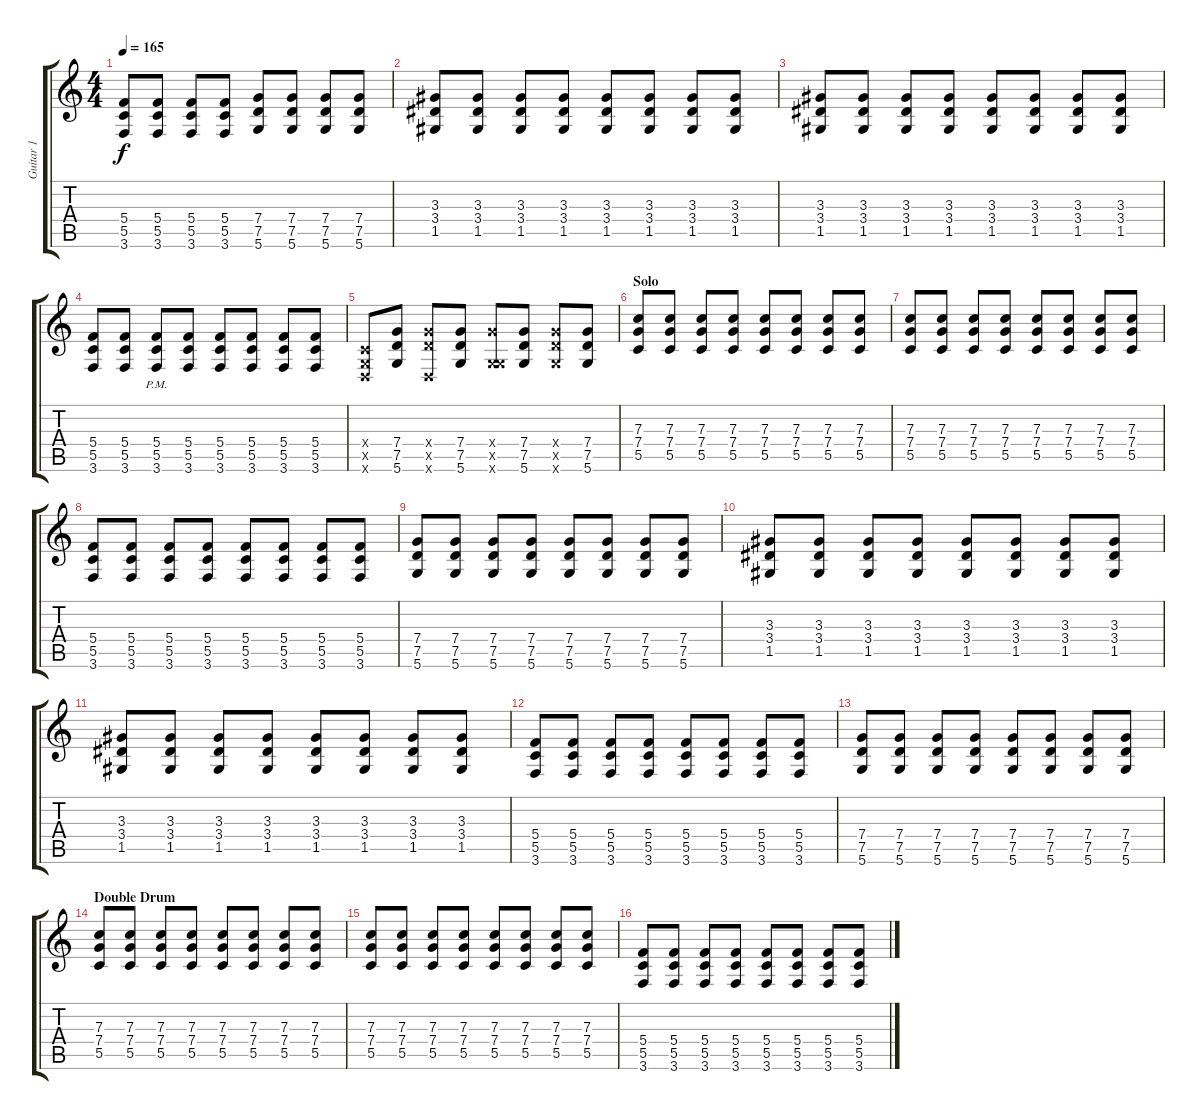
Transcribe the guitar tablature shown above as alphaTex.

\track ("Guitar 1" "Guitar 1") {instrument overdrivenguitar}
\staff {score tabs}
\tuning (D4 A3 F3 C3 G2 D2) {hide}
\ts (4 4)
\tempo 165
\clef g2
\ks c
(5.4 5.5 3.6).8{dy f} (5.4 5.5 3.6).8 (5.4 5.5 3.6).8 (5.4 5.5 3.6).8 (7.4 7.5 5.6).8 (7.4 7.5 5.6).8 (7.4 7.5 5.6).8 (7.4 7.5 5.6).8 |
(3.3 3.4 1.5).8 (3.3 3.4 1.5).8 (3.3 3.4 1.5).8 (3.3 3.4 1.5).8 (3.3 3.4 1.5).8 (3.3 3.4 1.5).8 (3.3 3.4 1.5).8 (3.3 3.4 1.5).8 |
(3.3 3.4 1.5).8 (3.3 3.4 1.5).8 (3.3 3.4 1.5).8 (3.3 3.4 1.5).8 (3.3 3.4 1.5).8 (3.3 3.4 1.5).8 (3.3 3.4 1.5).8 (3.3 3.4 1.5).8 |
(5.4 5.5 3.6).8 (5.4 5.5 3.6).8 (5.4{pm} 5.5 3.6).8 (5.4 5.5 3.6).8 (5.4 5.5 3.6).8 (5.4 5.5 3.6).8 (5.4 5.5 3.6).8 (5.4 5.5 3.6).8 |
(0.4{x} 0.5{x} 0.6{x}).8 (7.4 7.5 5.6).8 (7.4{x} 7.5{x} 0.6{x}).8 (7.4 7.5 5.6).8 (7.4{x} 0.5{x} 5.6{x}).8 (7.4 7.5 5.6).8 (7.4{x} 7.5{x} 5.6{x}).8 (7.4 7.5 5.6).8 |
\section ("" "Solo")
(7.3 7.4 5.5).8 (7.3 7.4 5.5).8 (7.3 7.4 5.5).8 (7.3 7.4 5.5).8 (7.3 7.4 5.5).8 (7.3 7.4 5.5).8 (7.3 7.4 5.5).8 (7.3 7.4 5.5).8 |
(7.3 7.4 5.5).8 (7.3 7.4 5.5).8 (7.3 7.4 5.5).8 (7.3 7.4 5.5).8 (7.3 7.4 5.5).8 (7.3 7.4 5.5).8 (7.3 7.4 5.5).8 (7.3 7.4 5.5).8 |
(5.4 5.5 3.6).8 (5.4 5.5 3.6).8 (5.4 5.5 3.6).8 (5.4 5.5 3.6).8 (5.4 5.5 3.6).8 (5.4 5.5 3.6).8 (5.4 5.5 3.6).8 (5.4 5.5 3.6).8 |
(7.4 7.5 5.6).8 (7.4 7.5 5.6).8 (7.4 7.5 5.6).8 (7.4 7.5 5.6).8 (7.4 7.5 5.6).8 (7.4 7.5 5.6).8 (7.4 7.5 5.6).8 (7.4 7.5 5.6).8 |
(3.3 3.4 1.5).8 (3.3 3.4 1.5).8 (3.3 3.4 1.5).8 (3.3 3.4 1.5).8 (3.3 3.4 1.5).8 (3.3 3.4 1.5).8 (3.3 3.4 1.5).8 (3.3 3.4 1.5).8 |
(3.3 3.4 1.5).8 (3.3 3.4 1.5).8 (3.3 3.4 1.5).8 (3.3 3.4 1.5).8 (3.3 3.4 1.5).8 (3.3 3.4 1.5).8 (3.3 3.4 1.5).8 (3.3 3.4 1.5).8 |
(5.4 5.5 3.6).8 (5.4 5.5 3.6).8 (5.4 5.5 3.6).8 (5.4 5.5 3.6).8 (5.4 5.5 3.6).8 (5.4 5.5 3.6).8 (5.4 5.5 3.6).8 (5.4 5.5 3.6).8 |
(7.4 7.5 5.6).8 (7.4 7.5 5.6).8 (7.4 7.5 5.6).8 (7.4 7.5 5.6).8 (7.4 7.5 5.6).8 (7.4 7.5 5.6).8 (7.4 7.5 5.6).8 (7.4 7.5 5.6).8 |
\section ("" "Double Drum")
(7.3 7.4 5.5).8 (7.3 7.4 5.5).8 (7.3 7.4 5.5).8 (7.3 7.4 5.5).8 (7.3 7.4 5.5).8 (7.3 7.4 5.5).8 (7.3 7.4 5.5).8 (7.3 7.4 5.5).8 |
(7.3 7.4 5.5).8 (7.3 7.4 5.5).8 (7.3 7.4 5.5).8 (7.3 7.4 5.5).8 (7.3 7.4 5.5).8 (7.3 7.4 5.5).8 (7.3 7.4 5.5).8 (7.3 7.4 5.5).8 |
(5.4 5.5 3.6).8 (5.4 5.5 3.6).8 (5.4 5.5 3.6).8 (5.4 5.5 3.6).8 (5.4 5.5 3.6).8 (5.4 5.5 3.6).8 (5.4 5.5 3.6).8 (5.4 5.5 3.6).8
